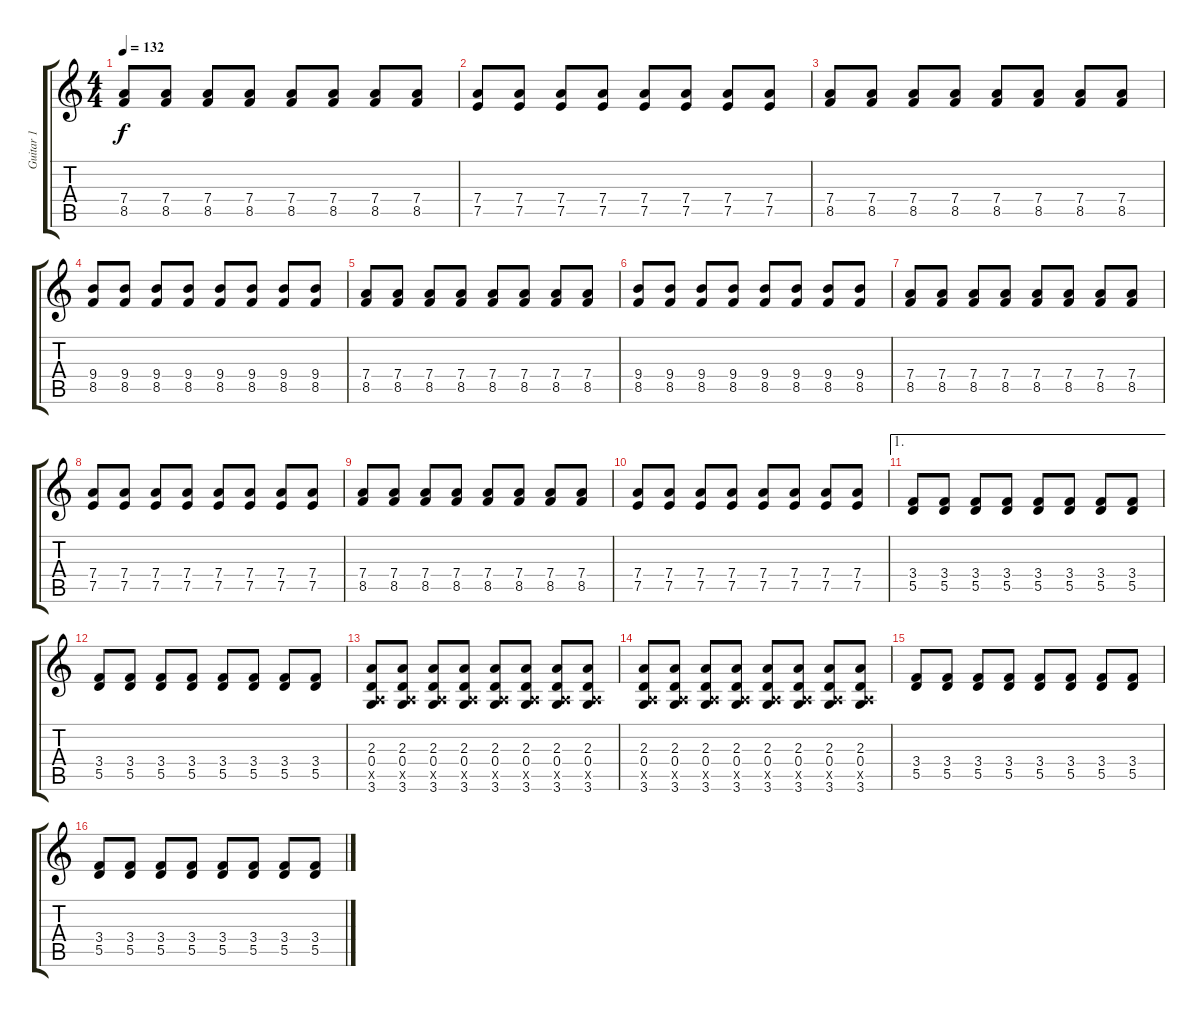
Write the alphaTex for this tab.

\track ("Guitar 1" "Guitar 1") {instrument electricguitarclean}
\staff {score tabs}
\tuning (E4 B3 G3 D3 A2 E2) {hide}
\ts (4 4)
\tempo 132
\clef g2
\ks c
(7.4 8.5).8{dy f} (7.4 8.5).8 (7.4 8.5).8 (7.4 8.5).8 (7.4 8.5).8 (7.4 8.5).8 (7.4 8.5).8 (7.4 8.5).8 |
(7.4 7.5).8 (7.4 7.5).8 (7.4 7.5).8 (7.4 7.5).8 (7.4 7.5).8 (7.4 7.5).8 (7.4 7.5).8 (7.4 7.5).8 |
(7.4 8.5).8 (7.4 8.5).8 (7.4 8.5).8 (7.4 8.5).8 (7.4 8.5).8 (7.4 8.5).8 (7.4 8.5).8 (7.4 8.5).8 |
(9.4 8.5).8 (9.4 8.5).8 (9.4 8.5).8 (9.4 8.5).8 (9.4 8.5).8 (9.4 8.5).8 (9.4 8.5).8 (9.4 8.5).8 |
(7.4 8.5).8 (7.4 8.5).8 (7.4 8.5).8 (7.4 8.5).8 (7.4 8.5).8 (7.4 8.5).8 (7.4 8.5).8 (7.4 8.5).8 |
(9.4 8.5).8 (9.4 8.5).8 (9.4 8.5).8 (9.4 8.5).8 (9.4 8.5).8 (9.4 8.5).8 (9.4 8.5).8 (9.4 8.5).8 |
(7.4 8.5).8 (7.4 8.5).8 (7.4 8.5).8 (7.4 8.5).8 (7.4 8.5).8 (7.4 8.5).8 (7.4 8.5).8 (7.4 8.5).8 |
(7.4 7.5).8 (7.4 7.5).8 (7.4 7.5).8 (7.4 7.5).8 (7.4 7.5).8 (7.4 7.5).8 (7.4 7.5).8 (7.4 7.5).8 |
(7.4 8.5).8 (7.4 8.5).8 (7.4 8.5).8 (7.4 8.5).8 (7.4 8.5).8 (7.4 8.5).8 (7.4 8.5).8 (7.4 8.5).8 |
(7.4 7.5).8 (7.4 7.5).8 (7.4 7.5).8 (7.4 7.5).8 (7.4 7.5).8 (7.4 7.5).8 (7.4 7.5).8 (7.4 7.5).8 |
\ae 1
(3.4 5.5).8 (3.4 5.5).8 (3.4 5.5).8 (3.4 5.5).8 (3.4 5.5).8 (3.4 5.5).8 (3.4 5.5).8 (3.4 5.5).8 |
(3.4 5.5).8 (3.4 5.5).8 (3.4 5.5).8 (3.4 5.5).8 (3.4 5.5).8 (3.4 5.5).8 (3.4 5.5).8 (3.4 5.5).8 |
(2.3 0.4 0.5{x} 3.6).8 (2.3 0.4 0.5{x} 3.6).8 (2.3 0.4 0.5{x} 3.6).8 (2.3 0.4 0.5{x} 3.6).8 (2.3 0.4 0.5{x} 3.6).8 (2.3 0.4 0.5{x} 3.6).8 (2.3 0.4 0.5{x} 3.6).8 (2.3 0.4 0.5{x} 3.6).8 |
(2.3 0.4 0.5{x} 3.6).8 (2.3 0.4 0.5{x} 3.6).8 (2.3 0.4 0.5{x} 3.6).8 (2.3 0.4 0.5{x} 3.6).8 (2.3 0.4 0.5{x} 3.6).8 (2.3 0.4 0.5{x} 3.6).8 (2.3 0.4 0.5{x} 3.6).8 (2.3 0.4 0.5{x} 3.6).8 |
(3.4 5.5).8 (3.4 5.5).8 (3.4 5.5).8 (3.4 5.5).8 (3.4 5.5).8 (3.4 5.5).8 (3.4 5.5).8 (3.4 5.5).8 |
(3.4 5.5).8 (3.4 5.5).8 (3.4 5.5).8 (3.4 5.5).8 (3.4 5.5).8 (3.4 5.5).8 (3.4 5.5).8 (3.4 5.5).8
